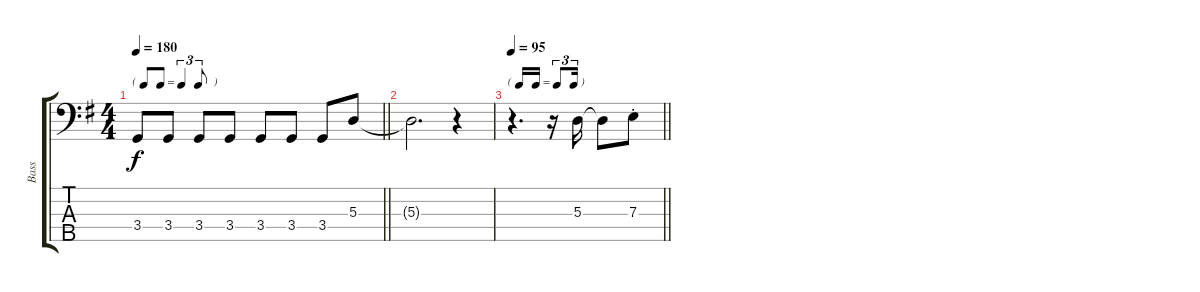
\track ("Bass" "Bass") {instrument electricbassfinger}
\staff {score tabs}
\tuning (G2 D2 A1 E1 B0) {hide}
\ts (4 4)
\tf triplet8th
\tempo 180
\clef f4
\barLineRight lightlight
\ks eminor
3.4{t}.8{dy f} 3.4.8 3.4.8 3.4.8 3.4.8 3.4.8 3.4.8 5.3.8 |
5.3{t}.2{d} r.4 |
\tf triplet16th
\tempo 95
\barLineRight lightlight
r.4{d} r.16 5.3.16 5.3{t}.8 7.3{st}.8
